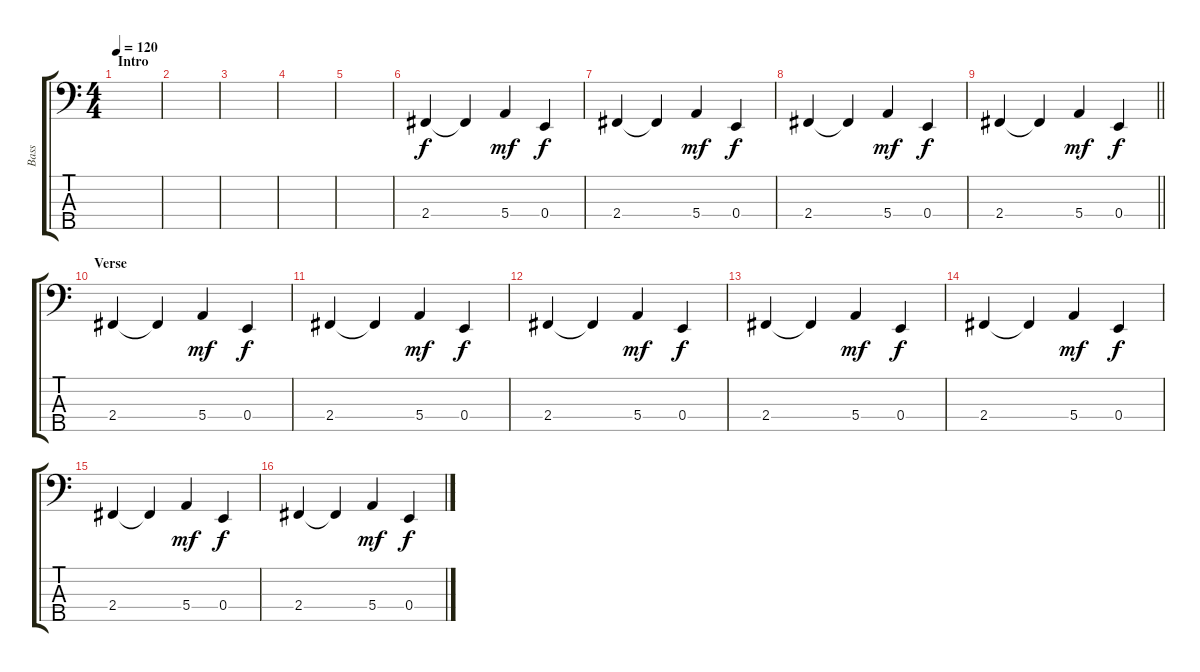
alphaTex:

\track ("Bass" "Bass") {instrument electricbassfinger}
\staff {score tabs}
\tuning (G2 D2 A1 E1 B0) {hide}
\ts (4 4)
\section ("" "Intro")
\tempo 120
\clef f4
\ks c
|
|
|
|
|
2.4.4 2.4{t}.4 5.4.4{dy mf} 0.4.4{dy f} |
2.4.4 2.4{t}.4 5.4.4{dy mf} 0.4.4{dy f} |
2.4.4 2.4{t}.4 5.4.4{dy mf} 0.4.4{dy f} |
\barLineRight lightlight
2.4.4 2.4{t}.4 5.4.4{dy mf} 0.4.4{dy f} |
\section ("" "Verse")
2.4.4 2.4{t}.4 5.4.4{dy mf} 0.4.4{dy f} |
2.4.4 2.4{t}.4 5.4.4{dy mf} 0.4.4{dy f} |
2.4.4 2.4{t}.4 5.4.4{dy mf} 0.4.4{dy f} |
2.4.4 2.4{t}.4 5.4.4{dy mf} 0.4.4{dy f} |
2.4.4 2.4{t}.4 5.4.4{dy mf} 0.4.4{dy f} |
2.4.4 2.4{t}.4 5.4.4{dy mf} 0.4.4{dy f} |
2.4.4 2.4{t}.4 5.4.4{dy mf} 0.4.4{dy f}
